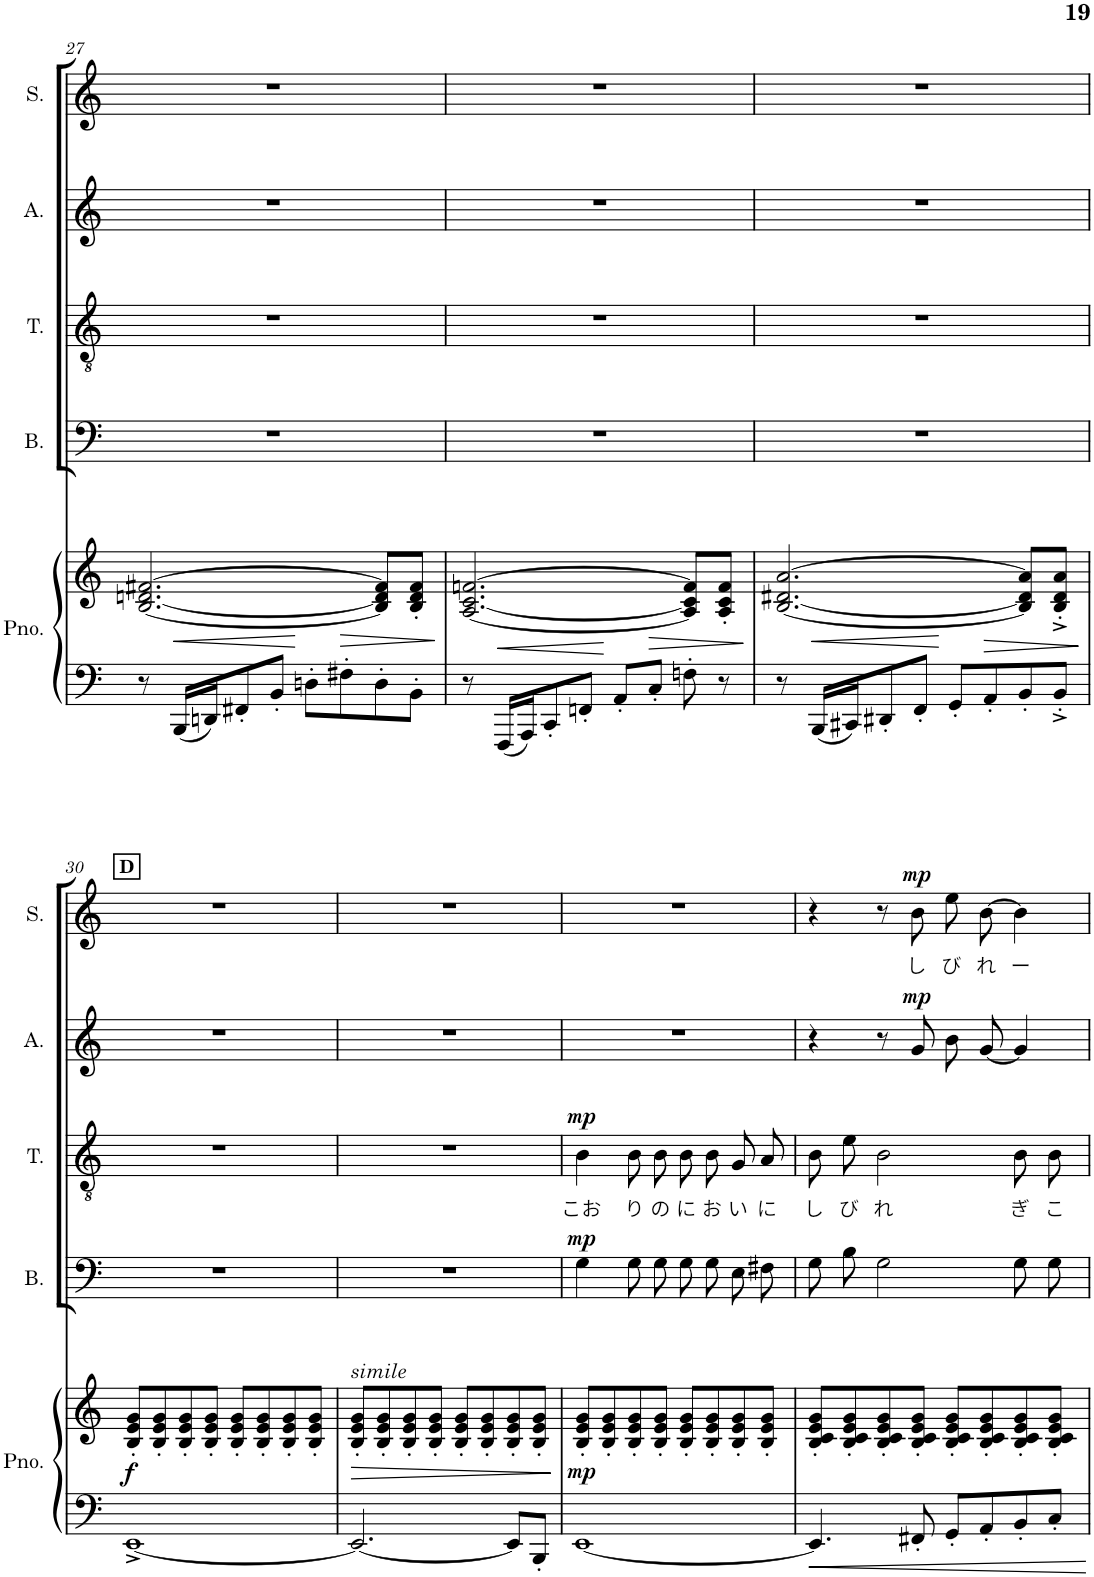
**kern	**kern	**dynam	**kern	**dynam	**kern	**text	**dynam	**kern	**dynam	**kern	**text	**dynam
*part5	*part5	*part5	*part4	*part4	*part3	*part3	*part3	*part2	*part2	*part1	*part1	*part1
*staff6	*staff5	*staff5/6	*staff4	*staff4	*staff3	*staff3	*staff3	*staff2	*staff2	*staff1	*staff1	*staff1
*I"Piano	*	*	*I"Bass	*	*I"Tenor	*	*	*I"Alto	*	*I"Soprano	*	*
*I'Pno.	*	*	*I'B.	*	*I'T.	*	*	*I'A.	*	*I'S.	*	*
!!LO:PB:g=z
*clefF4	*clefG2	*	*clefF4	*	*clefGv2	*	*	*clefG2	*	*clefG2	*	*
*k[]	*k[]	*	*k[]	*	*k[]	*	*	*k[]	*	*k[]	*	*
*M4/4	*M4/4	*	*M4/4	*	*M4/4	*	*	*M4/4	*	*M4/4	*	*
=27	=27	=27	=27	=27	=27	=27	=27	=27	=27	=27	=27	=27
8r	[2.B/ [2.dn/ [2.f#X/	.	1r	.	1r	.	.	1r	.	1r	.	.
16BBB/LL	.	.	.	.	.	.	.	.	.	.	.	.
16DDn/J	.	.	.	.	.	.	.	.	.	.	.	.
8FF#X'/	.	.	.	.	.	.	.	.	.	.	.	.
8BB'/J	.	.	.	.	.	.	.	.	.	.	.	.
8Dn'\L	.	.	.	.	.	.	.	.	.	.	.	.
8F#X'\	.	.	.	.	.	.	.	.	.	.	.	.
8D'\	8B/] 8d/] 8f#/]L	.	.	.	.	.	.	.	.	.	.	.
8BB'\J	8B/' 8d/' 8f#/'J	.	.	.	.	.	.	.	.	.	.	.
=28	=28	=28	=28	=28	=28	=28	=28	=28	=28	=28	=28	=28
8r	[2.A/ [2.c/ [2.fn/	.	1r	.	1r	.	.	1r	.	1r	.	.
16FFF/LL	.	.	.	.	.	.	.	.	.	.	.	.
16AAA/J	.	.	.	.	.	.	.	.	.	.	.	.
8CC'/	.	.	.	.	.	.	.	.	.	.	.	.
8FFn'/J	.	.	.	.	.	.	.	.	.	.	.	.
8AA'/L	.	.	.	.	.	.	.	.	.	.	.	.
8C'/J	.	.	.	.	.	.	.	.	.	.	.	.
8Fn'\	8A/] 8c/] 8f/]L	.	.	.	.	.	.	.	.	.	.	.
8r	8A/' 8c/' 8f/'J	.	.	.	.	.	.	.	.	.	.	.
=29	=29	=29	=29	=29	=29	=29	=29	=29	=29	=29	=29	=29
8r	[2.B/ [2.d#X/ [2.a/	.	1r	.	1r	.	.	1r	.	1r	.	.
16BBB/LL	.	.	.	.	.	.	.	.	.	.	.	.
16CC#X/J	.	.	.	.	.	.	.	.	.	.	.	.
8DD#X'/	.	.	.	.	.	.	.	.	.	.	.	.
8FF'/J	.	.	.	.	.	.	.	.	.	.	.	.
8GG'/L	.	.	.	.	.	.	.	.	.	.	.	.
8AA'/	.	.	.	.	.	.	.	.	.	.	.	.
8BB'/	8B/] 8d#/] 8a/]L	.	.	.	.	.	.	.	.	.	.	.
8BB'^/J	8B/'^ 8d#/'^ 8a/'^J	.	.	.	.	.	.	.	.	.	.	.
!!LO:LB:g=z
!!LO:REH:place=s1:a:B:cj:fs=9:t=D
=30	=30	=30	=30	=30	=30	=30	=30	=30	=30	=30	=30	=30
!	!	!LO:DY:a=2	!	!	!	!	!	!	!	!	!	!
[1EE^	8B/' 8e/' 8g/'L	f	1r	.	1r	.	.	1r	.	1r	.	.
.	8B/' 8e/' 8g/'	.	.	.	.	.	.	.	.	.	.	.
.	8B/' 8e/' 8g/'	.	.	.	.	.	.	.	.	.	.	.
.	8B/' 8e/' 8g/'J	.	.	.	.	.	.	.	.	.	.	.
.	8B/' 8e/' 8g/'L	.	.	.	.	.	.	.	.	.	.	.
.	8B/' 8e/' 8g/'	.	.	.	.	.	.	.	.	.	.	.
.	8B/' 8e/' 8g/'	.	.	.	.	.	.	.	.	.	.	.
.	8B/' 8e/' 8g/'J	.	.	.	.	.	.	.	.	.	.	.
=31	=31	=31	=31	=31	=31	=31	=31	=31	=31	=31	=31	=31
!	!LO:TX:a:i:t=simile	!	!	!	!	!	!	!	!	!	!	!
2.EE/_	8B/' 8e/' 8g/'L	.	1r	.	1r	.	.	1r	.	1r	.	.
.	8B/' 8e/' 8g/'	.	.	.	.	.	.	.	.	.	.	.
.	8B/' 8e/' 8g/'	.	.	.	.	.	.	.	.	.	.	.
.	8B/' 8e/' 8g/'J	.	.	.	.	.	.	.	.	.	.	.
.	8B/' 8e/' 8g/'L	.	.	.	.	.	.	.	.	.	.	.
.	8B/' 8e/' 8g/'	.	.	.	.	.	.	.	.	.	.	.
8EE/L]	8B/' 8e/' 8g/'	.	.	.	.	.	.	.	.	.	.	.
8BBB'/J	8B/' 8e/' 8g/'J	.	.	.	.	.	.	.	.	.	.	.
=32	=32	=32	=32	=32	=32	=32	=32	=32	=32	=32	=32	=32
!	!	!LO:DY:a=2	!	!LO:DY:a	!	!LO:LY:b	!LO:DY:a	!	!	!	!	!
[1EE	8B/' 8e/' 8g/'L	mp	4G\	mp	4B\	こお	mp	1r	.	1r	.	.
.	8B/' 8e/' 8g/'	.	.	.	.	.	.	.	.	.	.	.
!	!	!	!	!	!	!LO:LY:b	!	!	!	!	!	!
.	8B/' 8e/' 8g/'	.	8G\L	.	8B\L	り	.	.	.	.	.	.
!	!	!	!	!	!	!LO:LY:b	!	!	!	!	!	!
.	8B/' 8e/' 8g/'J	.	8G\J	.	8B\J	の	.	.	.	.	.	.
!	!	!	!	!	!	!LO:LY:b	!	!	!	!	!	!
.	8B/' 8e/' 8g/'L	.	8G\L	.	8B\L	に	.	.	.	.	.	.
!	!	!	!	!	!	!LO:LY:b	!	!	!	!	!	!
.	8B/' 8e/' 8g/'	.	8G\J	.	8B\J	お	.	.	.	.	.	.
!	!	!	!	!	!	!LO:LY:b	!	!	!	!	!	!
.	8B/' 8e/' 8g/'	.	8E\L	.	8G/L	い	.	.	.	.	.	.
!	!	!	!	!	!	!LO:LY:b	!	!	!	!	!	!
.	8B/' 8e/' 8g/'J	.	8F#X\J	.	8A/J	に	.	.	.	.	.	.
=33	=33	=33	=33	=33	=33	=33	=33	=33	=33	=33	=33	=33
!	!	!	!	!	!	!LO:LY:b	!	!	!	!	!	!
4.EE/]	8B/' 8c/' 8e/' 8g/'L	.	8G\L	.	8B\L	し	.	4r	.	4r	.	.
!	!	!	!	!	!	!LO:LY:b	!	!	!	!	!	!
.	8B/' 8c/' 8e/' 8g/'	.	8B\J	.	8e\J	び	.	.	.	.	.	.
!	!	!	!	!	!	!LO:LY:b	!	!	!	!	!	!
.	8B/' 8c/' 8e/' 8g/'	.	2G\	.	2B\	れ	.	8r	.	8r	.	.
!	!	!	!	!	!	!	!	!	!LO:DY:a	!	!LO:LY:b	!LO:DY:a
8FF#X'/	8B/' 8c/' 8e/' 8g/'J	.	.	.	.	.	.	8g/	mp	8b\	し	mp
!	!	!	!	!	!	!	!	!	!	!	!LO:LY:b	!
8GG'/L	8B/' 8c/' 8e/' 8g/'L	.	.	.	.	.	.	8b/L	.	8ee\L	び	.
!	!	!	!	!	!	!	!	!	!	!	!LO:LY:b	!
8AA'/	8B/' 8c/' 8e/' 8g/'	.	.	.	.	.	.	[8g/J	.	[8b\J	れ	.
!	!	!	!	!	!	!LO:LY:b	!	!	!	!	!LO:LY:b	!
8BB'/	8B/' 8c/' 8e/' 8g/'	.	8G\L	.	8B\L	ぎ	.	4g/]	.	4b\]	ー	.
!	!	!	!	!	!	!LO:LY:b	!	!	!	!	!	!
8C'/J	8B/' 8c/' 8e/' 8g/'J	.	8G\J	.	8B\J	こ	.	.	.	.	.	.
=	=	=	=	=	=	=	=	=	=	=	=	=
*-	*-	*-	*-	*-	*-	*-	*-	*-	*-	*-	*-	*-
